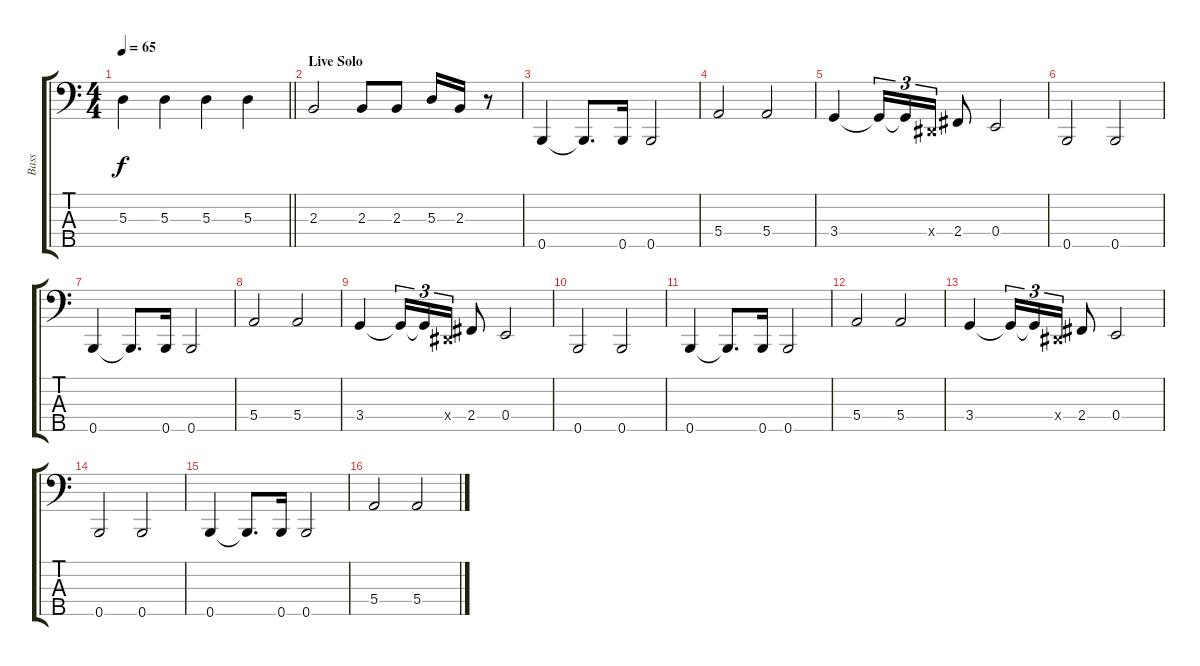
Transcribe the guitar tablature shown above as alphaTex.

\track ("Bass" "Bass") {instrument electricbassfinger}
\staff {score tabs}
\tuning (G2 D2 A1 E1 B0) {hide}
\ts (4 4)
\tempo 65
\clef f4
\barLineRight lightlight
\ks c
5.3.4{dy f instrument electricbassfinger} 5.3.4 5.3.4 5.3.4 |
\section ("" "Live Solo")
2.3.2 2.3.8 2.3.8 5.3.16 2.3.16 r.8 |
0.5.4 0.5{t}.8{d} 0.5.16 0.5.2 |
5.4.2 5.4.2 |
3.4.4 3.4{t}.16{tu (3 2)} 3.4{t}.16{tu (3 2)} -1.4{x}.16{tu (3 2)} 2.4.8 0.4.2 |
0.5.2 0.5.2 |
0.5.4 0.5{t}.8{d} 0.5.16 0.5.2 |
5.4.2 5.4.2 |
3.4.4 3.4{t}.16{tu (3 2)} 3.4{t}.16{tu (3 2)} -1.4{x}.16{tu (3 2)} 2.4.8 0.4.2 |
0.5.2 0.5.2 |
0.5.4 0.5{t}.8{d} 0.5.16 0.5.2 |
5.4.2 5.4.2 |
3.4.4 3.4{t}.16{tu (3 2)} 3.4{t}.16{tu (3 2)} -1.4{x}.16{tu (3 2)} 2.4.8 0.4.2 |
0.5.2 0.5.2 |
0.5.4 0.5{t}.8{d} 0.5.16 0.5.2 |
5.4.2 5.4.2
